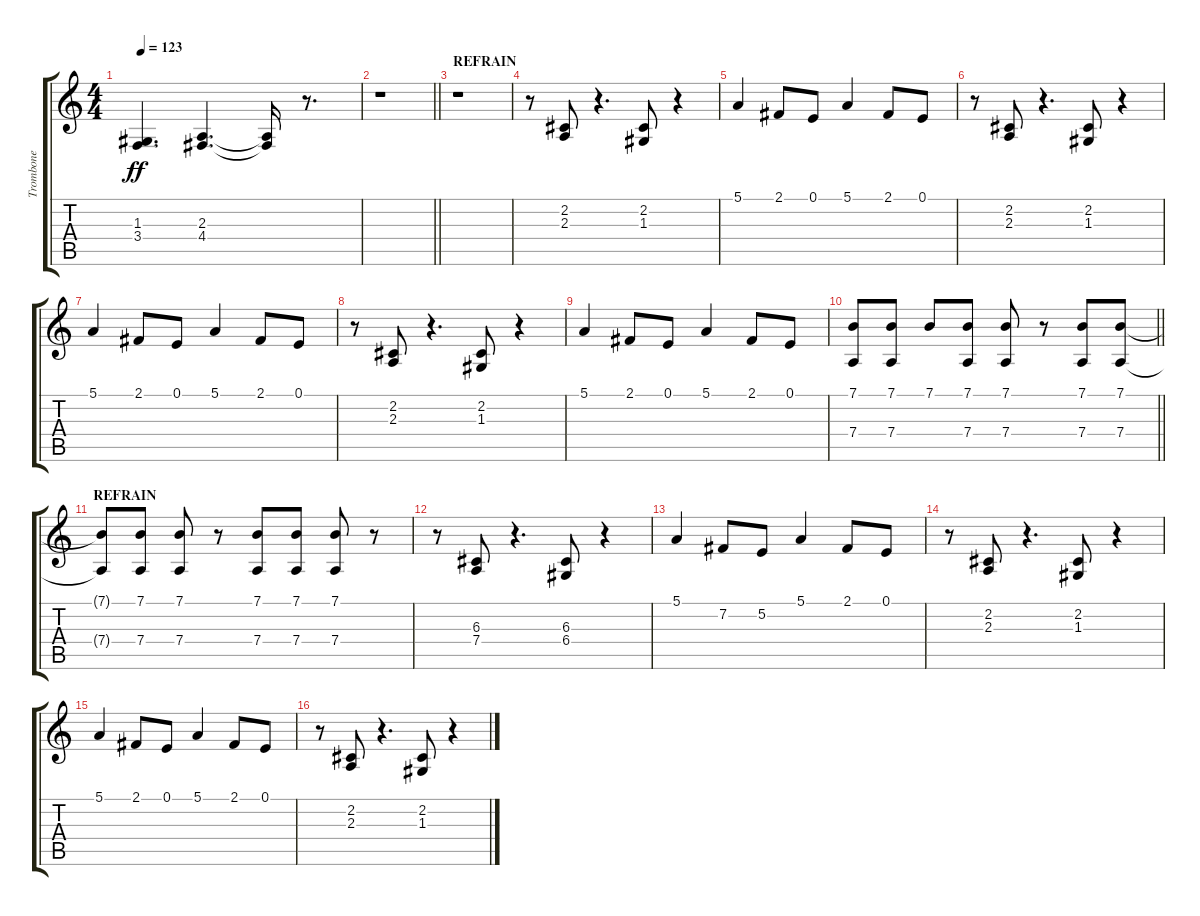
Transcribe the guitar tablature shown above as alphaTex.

\track ("Trombone" "Trombone") {instrument trombone}
\staff {score tabs}
\tuning (E4 B3 G3 D3 A2 E2) {hide}
\ts (4 4)
\tempo 123
\clef g2
\ks c
(1.3{t} 3.4{t}).4{d dy ff} (2.3 4.4).4{d} (2.3{t} 4.4{t}).16 r.8{d} |
\barLineRight lightlight
r.1 |
\section ("" "REFRAIN")
r.1 |
r.8 (2.2 2.3).8 r.4{d} (2.2 1.3).8 r.4 |
5.1.4 2.1.8 0.1.8 5.1.4 2.1.8 0.1.8 |
r.8 (2.2 2.3).8 r.4{d} (2.2 1.3).8 r.4 |
5.1.4 2.1.8 0.1.8 5.1.4 2.1.8 0.1.8 |
r.8 (2.2 2.3).8 r.4{d} (2.2 1.3).8 r.4 |
5.1.4 2.1.8 0.1.8 5.1.4 2.1.8 0.1.8 |
\barLineRight lightlight
(7.1 7.4).8 (7.1 7.4).8 7.1.8 (7.1 7.4).8 (7.1 7.4).8 r.8 (7.1 7.4).8 (7.1 7.4).8 |
\section ("" "REFRAIN")
(7.1{t} 7.4{t}).8 (7.1 7.4).8 (7.1 7.4).8 r.8 (7.1 7.4).8 (7.1 7.4).8 (7.1 7.4).8 r.8 |
r.8 (6.3 7.4).8 r.4{d} (6.3 6.4).8 r.4 |
5.1.4 7.2.8 5.2.8 5.1.4 2.1.8 0.1.8 |
r.8 (2.2 2.3).8 r.4{d} (2.2 1.3).8 r.4 |
5.1.4 2.1.8 0.1.8 5.1.4 2.1.8 0.1.8 |
r.8 (2.2 2.3).8 r.4{d} (2.2 1.3).8 r.4
